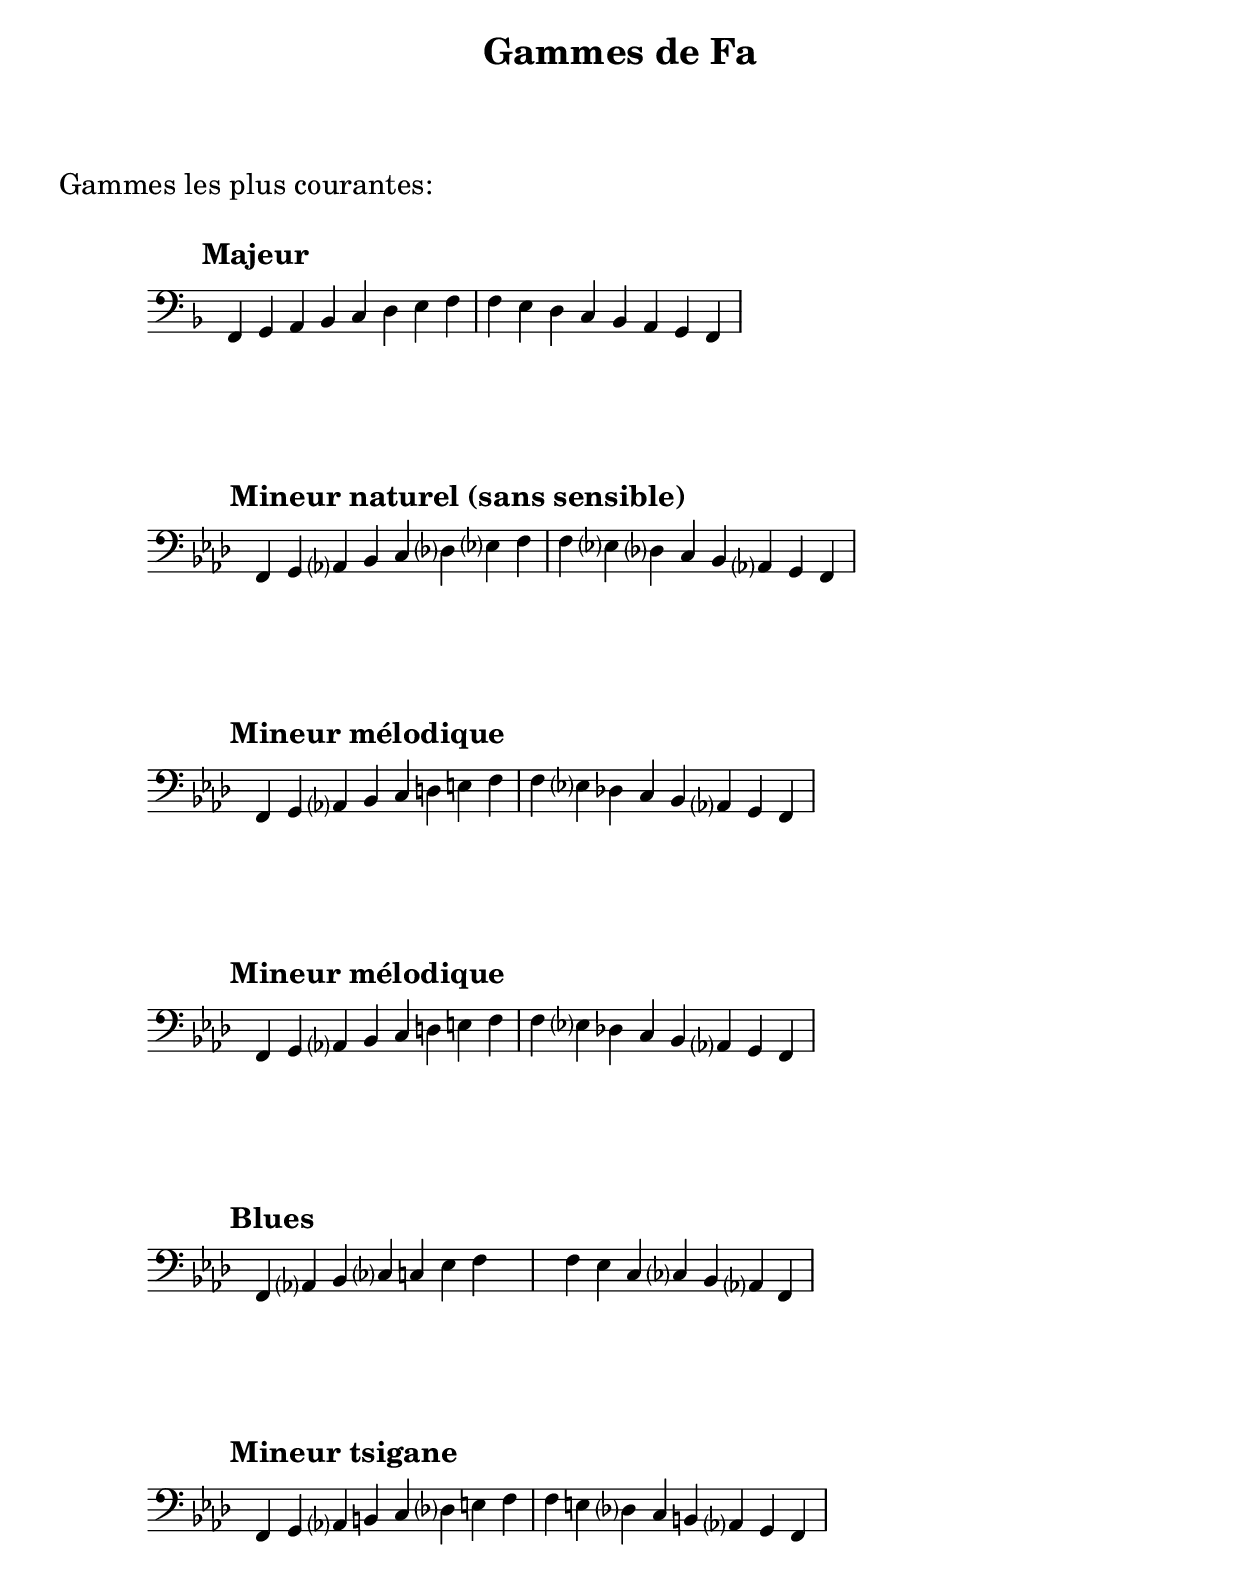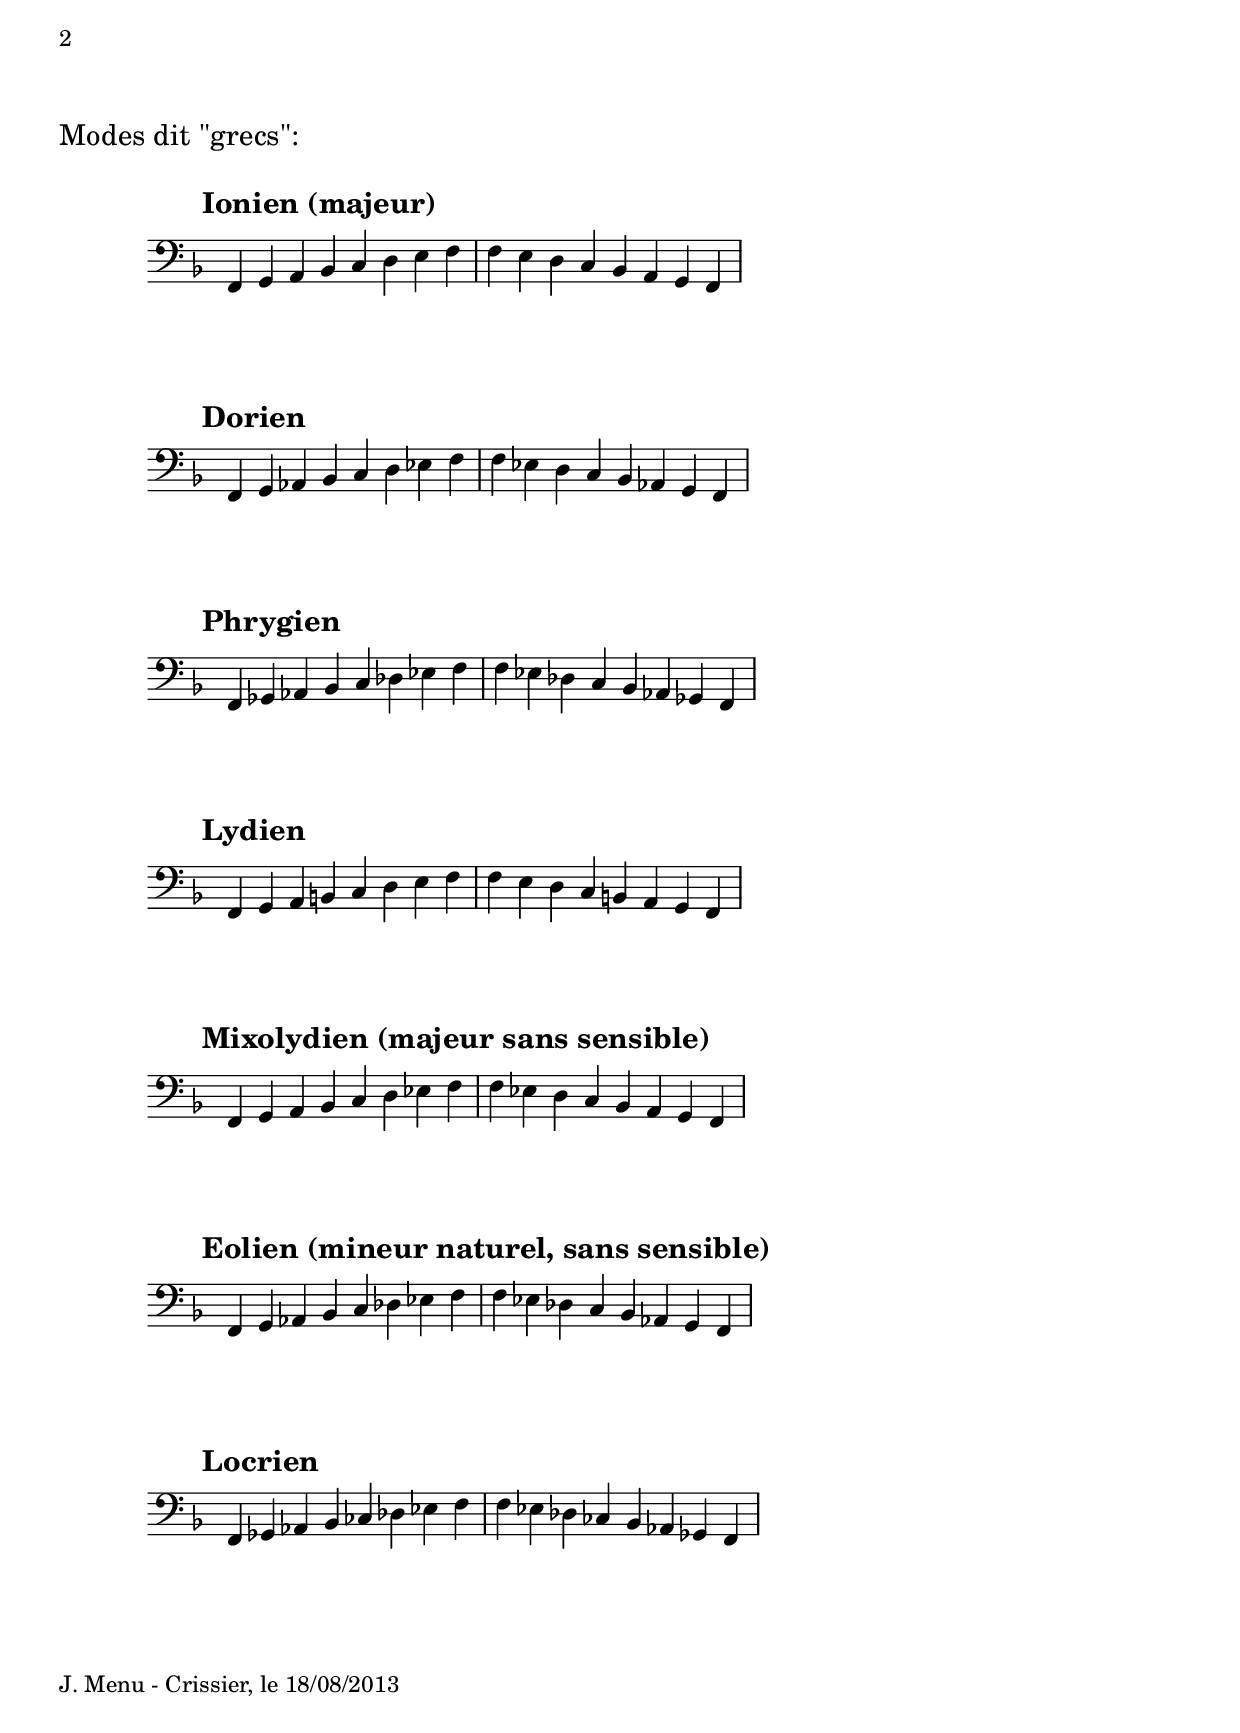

% -------------------------------------------------------------------------

\include "../CommonSettings.ly"


% -------------------------------------------------------------------------

\markup \vspace #2

\markup {\huge "Gammes les plus courantes:"}

\markup \vspace #1


% -------------------------------------------------------------------------
% Some usual scales
% -------------------------------------------------------------------------


fMajor = {
  \new Staff {
    \clef bass
    \key f \major
    \myStaffAndTimeSettings
    \myTempoMark #2.0 #"Majeur"
    \transpose c f 
    \relative c, {
      \CMajorScale
    }
  }
}


% -------------------------------------------------------------------------

fNaturalMinor = {
  \new Staff {
    \clef bass
    \key f \minor
    \myStaffAndTimeSettings
    \myTempoMark #2.0 #"Mineur naturel (sans sensible)"
    \transpose c f 
    \relative c, {
      \CNaturalMinorScale
    }
  }
}


% -------------------------------------------------------------------------

fHarmonicMinor = {
  \new Staff {
    \clef bass
      \key f \minor
    \myStaffAndTimeSettings
    \myTempoMark #2.0 #"Mineur harmonique"
    \transpose c f 
    \relative c, {
      \CHarmonicMinorScale
    }
  }
}


% -------------------------------------------------------------------------

fMelodicMinor = {
  \new Staff {
    \clef bass
    \key f \minor
    \myStaffAndTimeSettings
    \myTempoMark #2.0 #"Mineur mélodique"
    \transpose c f 
    \relative c, {
      \CMelodicMinorScale
    }
  }
}


% -------------------------------------------------------------------------

fDorianMinor = {
  \new Staff {
    \clef bass
    \key f \minor
    \myStaffAndTimeSettings
    \myTempoMark #2.0 #"Mineur dorien"
    \transpose c f 
    \relative c, {
      \CDorianMinorScale
    }
  }
}


% -------------------------------------------------------------------------

fPhrygianMinor = {
  \new Staff {
    \clef bass
    \key f \minor
    \myStaffAndTimeSettings
    \myTempoMark #2.0 #"Mineur phrygien"
    \transpose c f 
    \relative c, {
      \CPhrygianMinorScale
    }
  }
}


% -------------------------------------------------------------------------

fBlues = {
  \new Staff {
    \clef bass
    \key f \minor
    \myStaffAndTimeSettings
    \myTempoMark #2.0 #"Blues"
    \transpose c f 
    \relative c, {
      \CBluesScale
    }
  }
}


% -------------------------------------------------------------------------

fGypsyMinor = {
  \new Staff {
    \clef bass
    \key f \minor
    \myStaffAndTimeSettings
    \myTempoMark #2.0 #"Mineur tsigane"
    \transpose c f 
    \relative c, {
      \CGypsyScale
    }
  }
}


% -------------------------------------------------------------------------
% The so-called "greek" modes, built from the white keys of the piano
% -------------------------------------------------------------------------


fIonian = {
  \new Staff {
    \clef bass
    \key f \major
    \myStaffAndTimeSettings
    \myTempoMark #2.0 #"Ionien (majeur)"
    \transpose c f 
    \relative c, {
      \CIonianScale
    }
  }
}


fDorian = {
  \new Staff {
    \clef bass
    \key f \major
    \myStaffAndTimeSettings
    \myTempoMark #2.0 #"Dorien"
    \transpose d f 
    \relative c, {
      \DDorianScale
    }
  }
}


fPhrygian = {
  \new Staff {
    \clef bass
    \key f \major
    \myStaffAndTimeSettings
    \myTempoMark #2.0 #"Phrygien"
    \transpose e f 
    \relative c, {
      \EPhrygianScale
    }
  }
}


fLydian = {
  \new Staff {
    \clef bass
    \key f \major
    \myStaffAndTimeSettings
    \myTempoMark #2.0 #"Lydien"
    \transpose f f 
    \relative c, {
      \FLydianScale
    }
  }
}


fMixolydian = {
  \new Staff {
    \clef bass
    \key f \major
    \myStaffAndTimeSettings
    \myTempoMark #2.0 #"Mixolydien (majeur sans sensible)"
    \transpose g, f 
    \relative c, {
      \GMixolydianScale
    }
  }
}


fEolian = {
  \new Staff {
    \clef bass
    \key f \major
    \myStaffAndTimeSettings
    \myTempoMark #2.0 #"Eolien (mineur naturel, sans sensible)"
    \transpose a, f 
    \relative c, {
      \AEolianScale
    }
  }
}


fLocrian = {
  \new Staff {
    \clef bass
    \key f \major
    \myStaffAndTimeSettings
    \myTempoMark #2.0 #"Locrien"
    \transpose b, f 
    \relative c, {
      \BLocrianScale
    }
  }
}


% -------------------------------------------------------------------------

\header{
  title = "Gammes de Fa"
  subtitle = " "
}


% -------------------------------------------------------------------------

\score {
  \fMajor
}

\score {
  \fNaturalMinor
}

\score {
  \fMelodicMinor
}

\score {
  \fMelodicMinor
}

\score {
  \fBlues
}

\score {
  \fGypsyMinor
}


% -------------------------------------------------------------------------

\markup \vspace #2

\pageBreak

\markup \vspace #2

\markup {\huge "Modes dit \"grecs\":"}

\markup \vspace #1


% -------------------------------------------------------------------------

\score {
  \fIonian
}

\score {
  \fDorian
}

\score {
  \fPhrygian
}

\score {
  \fLydian
}

\score {
  \fMixolydian
}

\score {
  \fEolian
}

\score {
  \fLocrian
}


% -------------------------------------------------------------------------


\markup \vspace #2
\markup {J. Menu - Crissier, le 18/08/2013}
